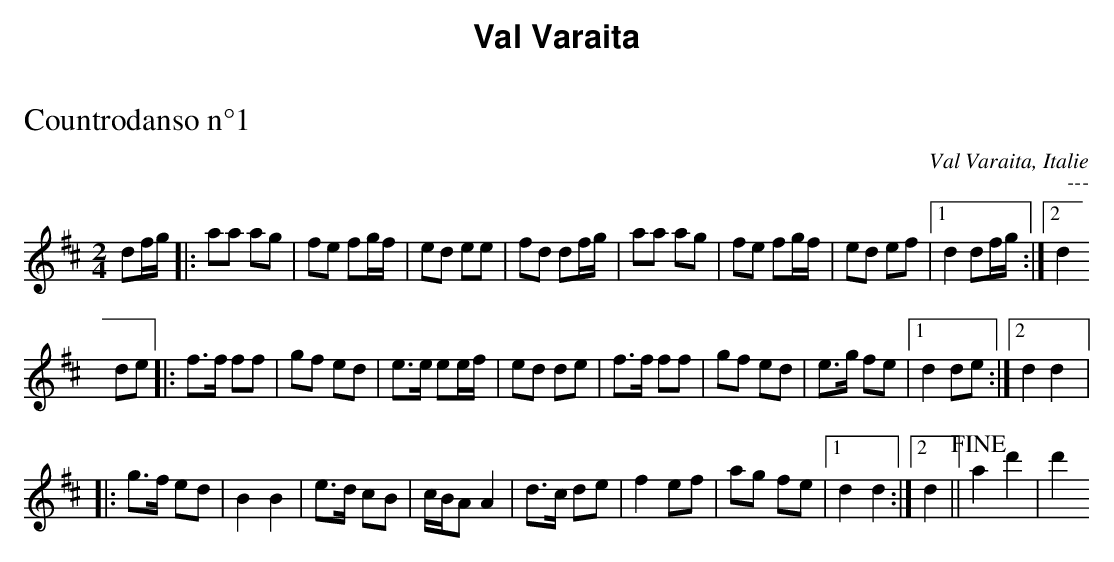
X:1
T:Countrodanso n°1
O:Val Varaita, Italie
M:2/4
L:1/8
K:D
df/g/|:aa ag|fe fg/f/|ed ee|fd df/g/|aa ag|fe fg/f/|ed ef|[1 d2 df/g/ :|[2 d2
de|:f>f ff|gf ed|e>e ee/f/|ed de|f>f ff|gf ed|e>g fe|[1 d2 de:|[2 d2 d2 |:
g>f ed|B2B2|e>d cB|c/B/A A2|d>c de|f2 ef|ag fe|[1 d2 d2:|[2 d2 ||!fine! a2 d'2|d'2
